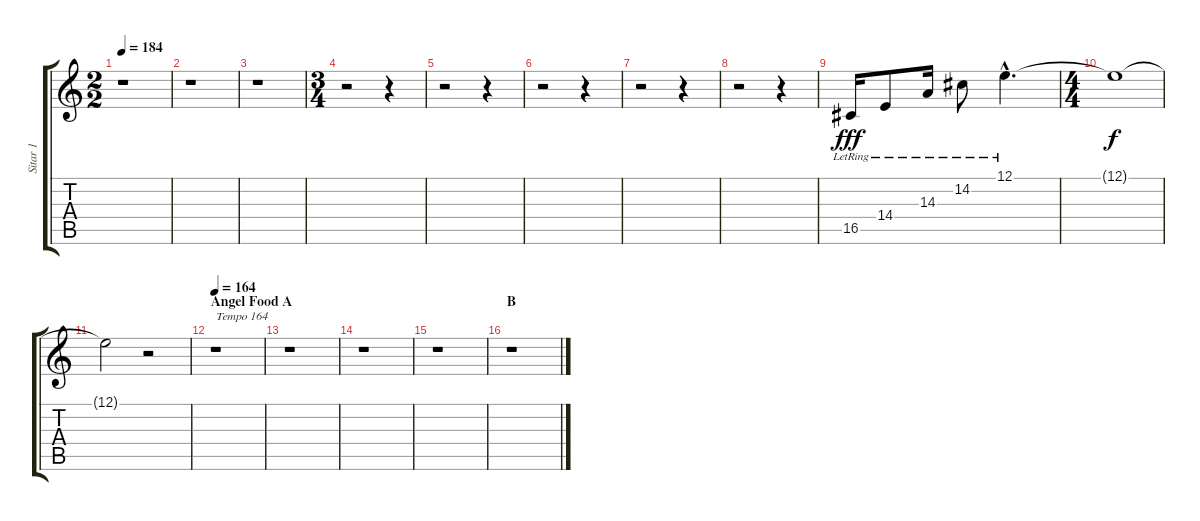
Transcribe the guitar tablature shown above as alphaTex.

\track ("Sitar 1" "Sitar 1") {instrument sitar}
\staff {score tabs}
\tuning (E4 B3 G3 D3 A2 E2) {hide}
\ts (2 2)
\tempo 184
\clef g2
\ks c
r.1{dy f} |
r.1 |
r.1 |
\ts (3 4)
r.2 r.4 |
r.2 r.4 |
r.2 r.4 |
r.2 r.4 |
r.2 r.4 |
16.5{lr}.16{dy fff} 14.4{lr}.8 14.3{lr}.16 14.2{lr}.8 12.1{hac lr}.4{d} |
\ts (4 4)
12.1{t}.1{dy f} |
12.1{t}.2 r.2 |
\section ("" "Angel Food A")
\tempo 164
r.1{txt "Tempo 164"} |
r.1 |
r.1 |
r.1 |
\section ("" "B")
r.1
